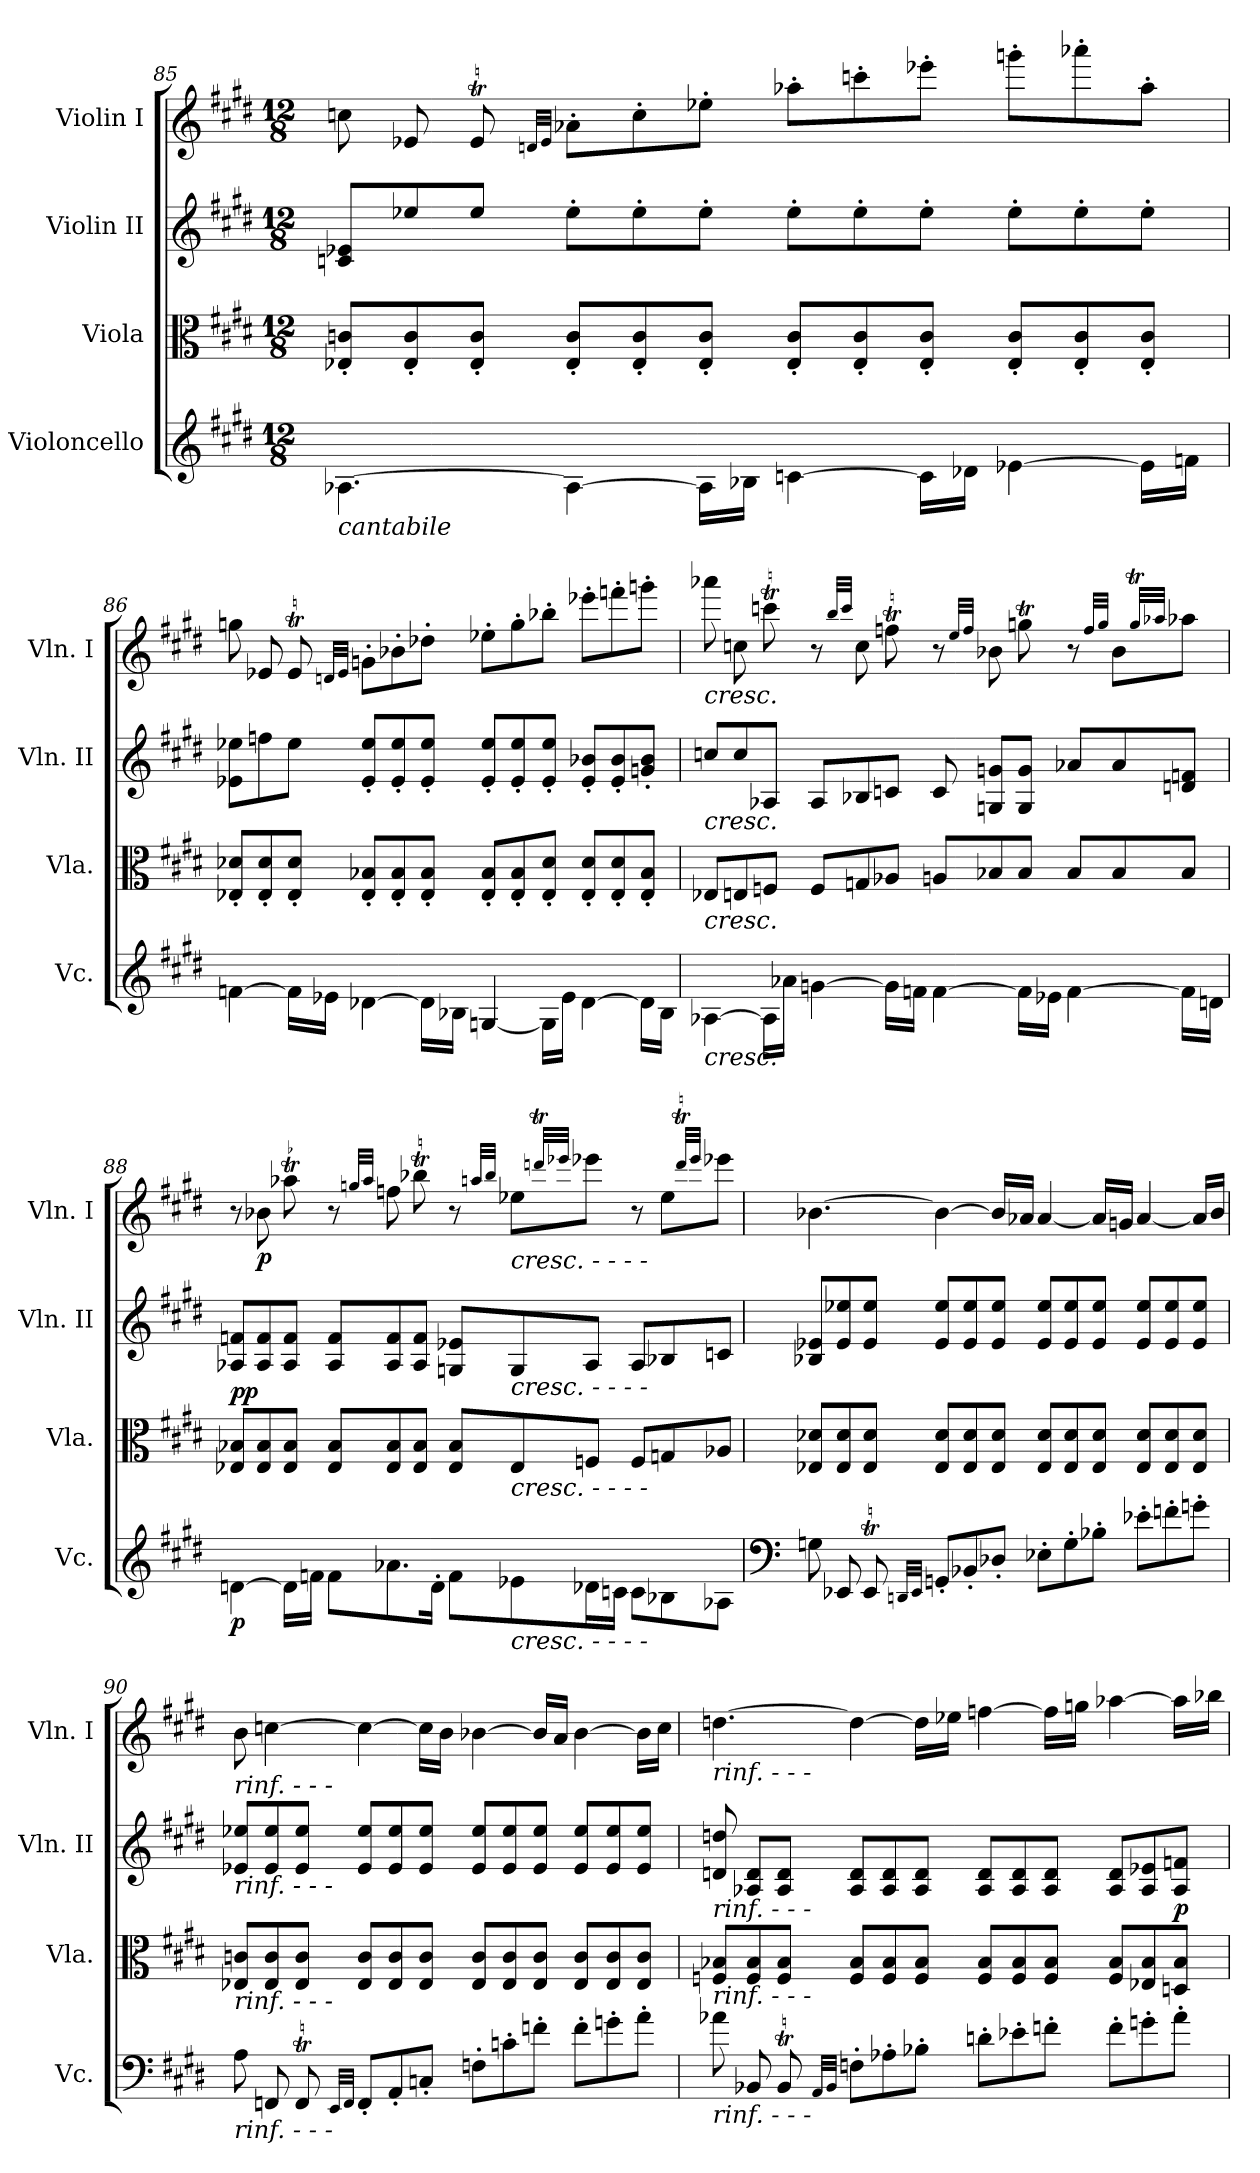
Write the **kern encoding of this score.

**kern	**dynam	**kern	**dynam	**kern	**kern	**dynam
*part4	*part4	*part3	*part3	*part2	*part1	*part1
*staff4	*staff4	*staff3	*staff3	*staff2	*staff1	*staff1
*I"Violoncello	*	*I"Viola	*	*I"Violin II	*I"Violin I	*
*I'Vc.	*	*I'Vla.	*	*I'Vln. II	*I'Vln. I	*
!!LO:PB:g=z
*clefG2	*	*clefC3	*	*clefG2	*clefG2	*
*k[f#c#g#d#]	*	*k[f#c#g#d#]	*	*k[f#c#g#d#]	*k[f#c#g#d#]	*
*E:	*	*E:	*	*E:	*E:	*
*M12/8	*	*M12/8	*	*M12/8	*M12/8	*
=85	=85	=85	=85	=85	=85	=85
!LO:TX:b:i:t=cantabile	!	!	!	!	!	!
[4.A-X\	.	8E-X/' 8cn/'L	.	8cn/ 8e-X/L	8ccn\	.
.	.	8E-/' 8c/'	.	8ee-X/	8e-X/	.
.	.	8E-/' 8c/'J	.	8ee-/J	8e-T/	.
.	.	.	.	.	32qdn/LLL	.
.	.	.	.	.	32qe-/JJJ	.
4A-\_	.	8E-/' 8c/'L	.	8ee-'\L	8a-X'\L	.
.	.	8E-/' 8c/'	.	8ee-'\	8cc'\	.
16A-\LL]	.	8E-/' 8c/'J	.	8ee-'\J	8ee-X'\J	.
16B-X\JJ	.	.	.	.	.	.
[4cn\	.	8E-/' 8c/'L	.	8ee-'\L	8aa-X'\L	.
.	.	8E-/' 8c/'	.	8ee-'\	8cccn'\	.
16c\LL]	.	8E-/' 8c/'J	.	8ee-'\J	8eee-X'\J	.
16d-X\JJ	.	.	.	.	.	.
[4e-X\	.	8E-/' 8c/'L	.	8ee-'\L	8gggn'\L	.
.	.	8E-/' 8c/'	.	8ee-'\	8aaa-X'\	.
16e-\LL]	.	8E-/' 8c/'J	.	8ee-'\J	8aa-'\J	.
16fn\JJ	.	.	.	.	.	.
!!LO:LB:g=z
=86	=86	=86	=86	=86	=86	=86
[4fn\	.	8E-X/' 8d-X/'L	.	8e-X\ 8ee-X\L	8ggn\	.
.	.	8E-/' 8d-/'	.	8ffn\	8e-X/	.
16f\LL]	.	8E-/' 8d-/'J	.	8ee-\J	8e-T/	.
16e-X\JJ	.	.	.	.	.	.
.	.	.	.	.	32qdn/LLL	.
.	.	.	.	.	32qe-/JJJ	.
[4d-X\	.	8E-/' 8B-X/'L	.	8e-/' 8ee-/'L	8gn'\L	.
.	.	8E-/' 8B-/'	.	8e-/' 8ee-/'	8b-X'\	.
16d-\LL]	.	8E-/' 8B-/'J	.	8e-/' 8ee-/'J	8dd-X'\J	.
16B-X\JJ	.	.	.	.	.	.
[4Gn/	.	8E-/' 8B-/'L	.	8e-/' 8ee-/'L	8ee-X'\L	.
.	.	8E-/' 8B-/'	.	8e-/' 8ee-/'	8gg'\	.
16G\LL]	.	8E-/' 8d-/'J	.	8e-/' 8ee-/'J	8bb-X'\J	.
16e-\JJ	.	.	.	.	.	.
[4d-\	.	8E-/' 8d-/'L	.	8e-/' 8b-X/'L	8eee-X'\L	.
.	.	8E-/' 8d-/'	.	8e-/' 8b-/'	8fffn'\	.
16d-\LL]	.	8E-/' 8B-/'J	.	8gn/' 8b-/'J	8gggn'\J	.
16B-\JJ	.	.	.	.	.	.
!!LO:LB:g=z
=87	=87	=87	=87	=87	=87	=87
!	!	!	!	!	!LO:TX:b:i:t=cresc.	!
!	!	!	!	!LO:TX:b:i:t=cresc.	!	!
!	!	!LO:TX:b:i:t=cresc.	!	!	!	!
!LO:TX:b:i:t=cresc.	!	!	!	!	!	!
[4A-X\	.	8E-X/L	.	8ccn/L	8aaa-X\	.
.	.	8En/	.	8cc/	8ccn\	.
16A-\LL]	.	8Fn/J	.	8A-X/J	8cccnT\	.
16a-X\JJ	.	.	.	.	.	.
[4gn\	.	8F/L	.	8A-/L	8r	.
.	.	.	.	.	32qbb/LLL	.
.	.	.	.	.	32qccc/JJJ	.
.	.	8Gn/	.	8B-X/	8cc\	.
16g\LL]	.	8A-X/J	.	8cn/J	8ffnT\	.
16fn\JJ	.	.	.	.	.	.
[4f\	.	8An/L	.	8c/	8r	.
.	.	.	.	.	32qee/LLL	.
.	.	.	.	.	32qff/JJJ	.
.	.	8B-X/	.	8Gn/ 8gn/L	8b-X\	.
16f\LL]	.	8B-/J	.	8G/ 8g/J	8ggnT\	.
16e-X\JJ	.	.	.	.	.	.
[4f\	.	8B-/L	.	8a-X/L	8r	.
.	.	.	.	.	32qff/LLL	.
.	.	.	.	.	32qgg/JJJ	.
.	.	8B-/	.	8a-/	8b-\L	.
.	.	.	.	.	32qggT/LLL	.
.	.	.	.	.	32qaa-X/JJJ	.
16f\LL]	.	8B-/J	.	8dn/ 8fn/J	8aa-\J	.
16dn\JJ	.	.	.	.	.	.
!!LO:PB:g=z
=88	=88	=88	=88	=88	=88	=88
!	!LO:DY:b	!	!LO:DY:b	!	!	!
!	!	!	!LO:DY:n=1:a	!	!	!
[4dn\	p	8E-X/ 8B-X/L	p p	8A-X/ 8fn/L	8r	.
!	!	!	!	!	!	!LO:DY:b
.	.	8E-/ 8B-/	.	8A-/ 8f/	8b-X\	p
16d\LL]	.	8E-/ 8B-/J	.	8A-/ 8f/J	8aa-XT\	.
16fn\JJ	.	.	.	.	.	.
8f\L	.	8E-/ 8B-/L	.	8A-/ 8f/L	8r	.
.	.	.	.	.	32qggn/LLL	.
.	.	.	.	.	32qaa-/JJJ	.
8.a-X\	.	8E-/ 8B-/	.	8A-/ 8f/	8ffn\	.
.	.	8E-/ 8B-/J	.	8A-/ 8f/J	8bb-XT\	.
16d'\Jk	.	.	.	.	.	.
8f\L	.	8E-/ 8B-/L	.	8Gn/ 8e-X/L	8r	.
.	.	.	.	.	32qaan/LLL	.
.	.	.	.	.	32qbb-/JJJ	.
!	!	!	!	!	!LO:TX:b:i:t=cresc.          -                     -                -               -	!
!	!	!LO:TX:a:i:t=cresc.          -                     -                -               -	!	!	!	!
!	!	!LO:TX:b:i:t=cresc.          -                     -                -               -	!	!	!	!
!LO:TX:b:i:t=cresc.          -                     -                -               -	!	!	!	!	!	!
8e-X\	.	8E-/	.	8G/	8ee-X\L	.
.	.	.	.	.	32qdddnT/LLL	.
.	.	.	.	.	32qeee-X/JJJ	.
16d-X\L	.	8Fn/J	.	8A-/J	8eee-\J	.
16cn\JJ	.	.	.	.	.	.
8c\L	.	8F/L	.	8A-/L	8r	.
8B-X\	.	8Gn/	.	8B-X/	8ee-\L	.
.	.	.	.	.	32qdddT/LLL	.
.	.	.	.	.	32qeee-/JJJ	.
8A-X\J	.	8A-X/J	.	8cn/J	8eee-\J	.
!!LO:LB:g=z
=89	=89	=89	=89	=89	=89	=89
*clefF4	*	*	*	*	*	*
8Gn\	.	8E-X/ 8d-X/L	.	8B-X/ 8e-X/L	[4.b-X\	.
8EE-X/	.	8E-/ 8d-/	.	8e-/ 8ee-X/	.	.
8EE-T/	.	8E-/ 8d-/J	.	8e-/ 8ee-/J	.	.
32qDDn/LLL	.	.	.	.	.	.
32qEE-/JJJ	.	.	.	.	.	.
8GGn'/L	.	8E-/ 8d-/L	.	8e-/ 8ee-/L	4b-\_	.
8BB-X'/	.	8E-/ 8d-/	.	8e-/ 8ee-/	.	.
8D-X'/J	.	8E-/ 8d-/J	.	8e-/ 8ee-/J	16b-/LL]	.
.	.	.	.	.	16a-X/JJ	.
8E-X'\L	.	8E-/ 8d-/L	.	8e-/ 8ee-/L	[4a-/	.
8G'\	.	8E-/ 8d-/	.	8e-/ 8ee-/	.	.
8B-X'\J	.	8E-/ 8d-/J	.	8e-/ 8ee-/J	16a-/LL]	.
.	.	.	.	.	16gn/JJ	.
8e-X'\L	.	8E-/ 8d-/L	.	8e-/ 8ee-/L	[4a-/	.
8fn'\	.	8E-/ 8d-/	.	8e-/ 8ee-/	.	.
8gn'\J	.	8E-/ 8d-/J	.	8e-/ 8ee-/J	16a-/LL]	.
.	.	.	.	.	16b-/JJ	.
!!LO:LB:g=z
=90	=90	=90	=90	=90	=90	=90
!	!	!	!	!	!LO:TX:b:i:t=rinf.    -              -              -	!
!	!	!	!	!LO:TX:b:i:t=rinf.    -              -              -	!	!
!	!	!LO:TX:b:i:t=rinf.    -              -              -	!	!	!	!
!LO:TX:b:i:t=rinf.    -              -              -	!	!	!	!	!	!
8A\	.	8E-X/ 8cn/L	.	8e-X/ 8ee-X/L	8b\	.
8FFn/	.	8E-/ 8c/	.	8e-/ 8ee-/	[4ccn\	.
8FFT/	.	8E-/ 8c/J	.	8e-/ 8ee-/J	.	.
32qEE/LLL	.	.	.	.	.	.
32qFF/JJJ	.	.	.	.	.	.
8FF'/L	.	8E-/ 8c/L	.	8e-/ 8ee-/L	4cc\_	.
8AA'/	.	8E-/ 8c/	.	8e-/ 8ee-/	.	.
8Cn'/J	.	8E-/ 8c/J	.	8e-/ 8ee-/J	16cc\LL]	.
.	.	.	.	.	16b\JJ	.
8Fn'\L	.	8E-/ 8c/L	.	8e-/ 8ee-/L	[4b-X\	.
8cn'\	.	8E-/ 8c/	.	8e-/ 8ee-/	.	.
8fn'\J	.	8E-/ 8c/J	.	8e-/ 8ee-/J	16b-/LL]	.
.	.	.	.	.	16a/JJ	.
8f'\L	.	8E-/ 8c/L	.	8e-/ 8ee-/L	[4b-\	.
8gn'\	.	8E-/ 8c/	.	8e-/ 8ee-/	.	.
8a'\J	.	8E-/ 8c/J	.	8e-/ 8ee-/J	16b-\LL]	.
.	.	.	.	.	16cc\JJ	.
!!LO:PB:g=z
=91	=91	=91	=91	=91	=91	=91
!	!	!	!	!	!LO:TX:b:i:t=rinf.      -              -            -	!
!	!	!LO:TX:a:i:t=rinf.      -              -            -	!	!	!	!
!	!	!LO:TX:b:i:t=rinf.      -              -            -	!	!	!	!
!LO:TX:b:i:t=rinf.      -              -            -	!	!	!	!	!	!
8a-X\	.	8Fn/ 8B-X/L	.	8dn/ 8ddn/	[4.ddn\	.
8BB-X/	.	8F/ 8B-/	.	8A-X/ 8d/L	.	.
8BB-T/	.	8F/ 8B-/J	.	8A-/ 8d/J	.	.
32qAA/LLL	.	.	.	.	.	.
32qBB-/JJJ	.	.	.	.	.	.
8Fn'\L	.	8F/ 8B-/L	.	8A-/ 8d/L	4dd\_	.
8A-X'\	.	8F/ 8B-/	.	8A-/ 8d/	.	.
8B-X'\J	.	8F/ 8B-/J	.	8A-/ 8d/J	16dd\LL]	.
.	.	.	.	.	16ee-X\JJ	.
8dn'\L	.	8F/ 8B-/L	.	8A-/ 8d/L	[4ffn\	.
8e-X'\	.	8F/ 8B-/	.	8A-/ 8d/	.	.
8fn'\J	.	8F/ 8B-/J	.	8A-/ 8d/J	16ff\LL]	.
.	.	.	.	.	16ggn\JJ	.
8f'\L	.	8F/ 8B-/L	.	8A-/ 8d/L	[4aa-X\	.
8gn'\	.	8E-X/ 8B-/	.	8A-/ 8e-X/	.	.
!	!	!	!LO:DY:a	!	!	!
8a-'\J	.	8Dn/ 8B-/J	p	8A-/ 8fn/J	16aa-\LL]	.
.	.	.	.	.	16bb-X\JJ	.
=	=	=	=	=	=	=
*-	*-	*-	*-	*-	*-	*-
